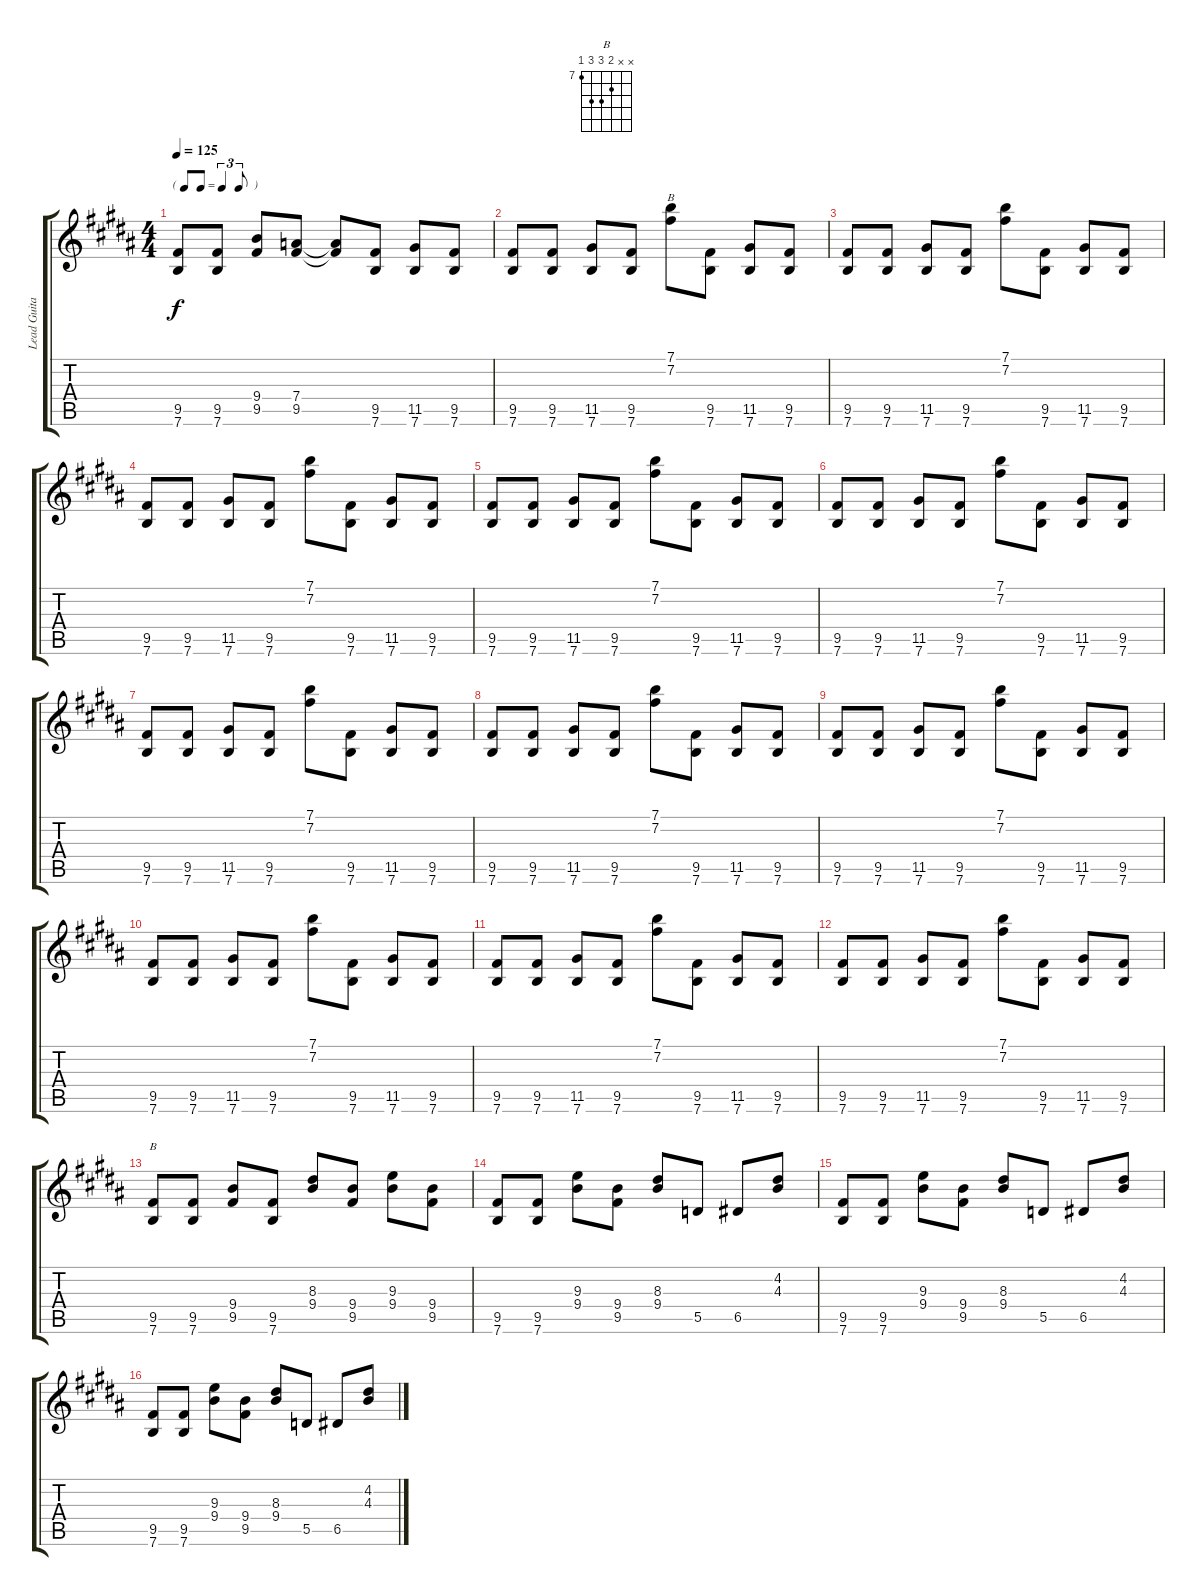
\track ("Lead Guitar" "Lead Guita") {instrument distortionguitar}
\staff {score tabs}
\tuning (E4 B3 G3 D3 A2 E2) {hide}
\chord ("B" 7 7 x x x x) {firstfret 7 barre 7}
\chord ("B" x x 8 9 9 7) {firstfret 7}
\ts (4 4)
\tf triplet8th
\tempo 125
\clef g2
\ks b
(9.5 7.6).8{lyrics (0 "") lyrics (1 "") lyrics (2 "") lyrics (3 "") lyrics (4 "") dy f} (9.5 7.6).8{lyrics (0 "") lyrics (1 "") lyrics (2 "") lyrics (3 "") lyrics (4 "")} (9.4 9.5).8{lyrics (0 "") lyrics (1 "") lyrics (2 "") lyrics (3 "") lyrics (4 "")} (7.4 9.5).8{lyrics (0 "") lyrics (1 "") lyrics (2 "") lyrics (3 "") lyrics (4 "")} (7.4{t} 9.5{t}).8{lyrics (0 "") lyrics (1 "") lyrics (2 "") lyrics (3 "") lyrics (4 "")} (9.5 7.6).8{lyrics (0 "") lyrics (1 "") lyrics (2 "") lyrics (3 "") lyrics (4 "")} (11.5 7.6).8{lyrics (0 "") lyrics (1 "") lyrics (2 "") lyrics (3 "") lyrics (4 "")} (9.5 7.6).8{lyrics (0 "") lyrics (1 "") lyrics (2 "") lyrics (3 "") lyrics (4 "")} |
(9.5 7.6).8{lyrics (0 "") lyrics (1 "") lyrics (2 "") lyrics (3 "") lyrics (4 "")} (9.5 7.6).8{lyrics (0 "") lyrics (1 "") lyrics (2 "") lyrics (3 "") lyrics (4 "")} (11.5 7.6).8{lyrics (0 "") lyrics (1 "") lyrics (2 "") lyrics (3 "") lyrics (4 "")} (9.5 7.6).8{lyrics (0 "") lyrics (1 "") lyrics (2 "") lyrics (3 "") lyrics (4 "")} (7.1 7.2).8{ch "B" lyrics (0 "") lyrics (1 "") lyrics (2 "") lyrics (3 "") lyrics (4 "")} (9.5 7.6).8{lyrics (0 "") lyrics (1 "") lyrics (2 "") lyrics (3 "") lyrics (4 "")} (11.5 7.6).8{lyrics (0 "") lyrics (1 "") lyrics (2 "") lyrics (3 "") lyrics (4 "")} (9.5 7.6).8{lyrics (0 "") lyrics (1 "") lyrics (2 "") lyrics (3 "") lyrics (4 "")} |
(9.5 7.6).8{lyrics (0 "") lyrics (1 "") lyrics (2 "") lyrics (3 "") lyrics (4 "")} (9.5 7.6).8{lyrics (0 "") lyrics (1 "") lyrics (2 "") lyrics (3 "") lyrics (4 "")} (11.5 7.6).8{lyrics (0 "") lyrics (1 "") lyrics (2 "") lyrics (3 "") lyrics (4 "")} (9.5 7.6).8{lyrics (0 "") lyrics (1 "") lyrics (2 "") lyrics (3 "") lyrics (4 "")} (7.1 7.2).8{lyrics (0 "") lyrics (1 "") lyrics (2 "") lyrics (3 "") lyrics (4 "")} (9.5 7.6).8{lyrics (0 "") lyrics (1 "") lyrics (2 "") lyrics (3 "") lyrics (4 "")} (11.5 7.6).8{lyrics (0 "") lyrics (1 "") lyrics (2 "") lyrics (3 "") lyrics (4 "")} (9.5 7.6).8{lyrics (0 "") lyrics (1 "") lyrics (2 "") lyrics (3 "") lyrics (4 "")} |
(9.5 7.6).8{lyrics (0 "") lyrics (1 "") lyrics (2 "") lyrics (3 "") lyrics (4 "")} (9.5 7.6).8{lyrics (0 "") lyrics (1 "") lyrics (2 "") lyrics (3 "") lyrics (4 "")} (11.5 7.6).8{lyrics (0 "") lyrics (1 "") lyrics (2 "") lyrics (3 "") lyrics (4 "")} (9.5 7.6).8{lyrics (0 "") lyrics (1 "") lyrics (2 "") lyrics (3 "") lyrics (4 "")} (7.1 7.2).8{lyrics (0 "") lyrics (1 "") lyrics (2 "") lyrics (3 "") lyrics (4 "")} (9.5 7.6).8{lyrics (0 "") lyrics (1 "") lyrics (2 "") lyrics (3 "") lyrics (4 "")} (11.5 7.6).8{lyrics (0 "") lyrics (1 "") lyrics (2 "") lyrics (3 "") lyrics (4 "")} (9.5 7.6).8{lyrics (0 "") lyrics (1 "") lyrics (2 "") lyrics (3 "") lyrics (4 "")} |
(9.5 7.6).8{lyrics (0 "") lyrics (1 "") lyrics (2 "") lyrics (3 "") lyrics (4 "")} (9.5 7.6).8{lyrics (0 "") lyrics (1 "") lyrics (2 "") lyrics (3 "") lyrics (4 "")} (11.5 7.6).8{lyrics (0 "") lyrics (1 "") lyrics (2 "") lyrics (3 "") lyrics (4 "")} (9.5 7.6).8{lyrics (0 "") lyrics (1 "") lyrics (2 "") lyrics (3 "") lyrics (4 "")} (7.1 7.2).8{lyrics (0 "") lyrics (1 "") lyrics (2 "") lyrics (3 "") lyrics (4 "")} (9.5 7.6).8{lyrics (0 "") lyrics (1 "") lyrics (2 "") lyrics (3 "") lyrics (4 "")} (11.5 7.6).8{lyrics (0 "") lyrics (1 "") lyrics (2 "") lyrics (3 "") lyrics (4 "")} (9.5 7.6).8{lyrics (0 "") lyrics (1 "") lyrics (2 "") lyrics (3 "") lyrics (4 "")} |
(9.5 7.6).8{lyrics (0 "") lyrics (1 "") lyrics (2 "") lyrics (3 "") lyrics (4 "")} (9.5 7.6).8{lyrics (0 "") lyrics (1 "") lyrics (2 "") lyrics (3 "") lyrics (4 "")} (11.5 7.6).8{lyrics (0 "") lyrics (1 "") lyrics (2 "") lyrics (3 "") lyrics (4 "")} (9.5 7.6).8{lyrics (0 "") lyrics (1 "") lyrics (2 "") lyrics (3 "") lyrics (4 "")} (7.1 7.2).8{lyrics (0 "") lyrics (1 "") lyrics (2 "") lyrics (3 "") lyrics (4 "")} (9.5 7.6).8{lyrics (0 "") lyrics (1 "") lyrics (2 "") lyrics (3 "") lyrics (4 "")} (11.5 7.6).8{lyrics (0 "") lyrics (1 "") lyrics (2 "") lyrics (3 "") lyrics (4 "")} (9.5 7.6).8{lyrics (0 "") lyrics (1 "") lyrics (2 "") lyrics (3 "") lyrics (4 "")} |
(9.5 7.6).8{lyrics (0 "") lyrics (1 "") lyrics (2 "") lyrics (3 "") lyrics (4 "")} (9.5 7.6).8{lyrics (0 "") lyrics (1 "") lyrics (2 "") lyrics (3 "") lyrics (4 "")} (11.5 7.6).8{lyrics (0 "") lyrics (1 "") lyrics (2 "") lyrics (3 "") lyrics (4 "")} (9.5 7.6).8{lyrics (0 "") lyrics (1 "") lyrics (2 "") lyrics (3 "") lyrics (4 "")} (7.1 7.2).8{lyrics (0 "") lyrics (1 "") lyrics (2 "") lyrics (3 "") lyrics (4 "")} (9.5 7.6).8{lyrics (0 "") lyrics (1 "") lyrics (2 "") lyrics (3 "") lyrics (4 "")} (11.5 7.6).8{lyrics (0 "") lyrics (1 "") lyrics (2 "") lyrics (3 "") lyrics (4 "")} (9.5 7.6).8{lyrics (0 "") lyrics (1 "") lyrics (2 "") lyrics (3 "") lyrics (4 "")} |
(9.5 7.6).8{lyrics (0 "") lyrics (1 "") lyrics (2 "") lyrics (3 "") lyrics (4 "")} (9.5 7.6).8{lyrics (0 "") lyrics (1 "") lyrics (2 "") lyrics (3 "") lyrics (4 "")} (11.5 7.6).8{lyrics (0 "") lyrics (1 "") lyrics (2 "") lyrics (3 "") lyrics (4 "")} (9.5 7.6).8{lyrics (0 "") lyrics (1 "") lyrics (2 "") lyrics (3 "") lyrics (4 "")} (7.1 7.2).8{lyrics (0 "") lyrics (1 "") lyrics (2 "") lyrics (3 "") lyrics (4 "")} (9.5 7.6).8{lyrics (0 "") lyrics (1 "") lyrics (2 "") lyrics (3 "") lyrics (4 "")} (11.5 7.6).8{lyrics (0 "") lyrics (1 "") lyrics (2 "") lyrics (3 "") lyrics (4 "")} (9.5 7.6).8{lyrics (0 "") lyrics (1 "") lyrics (2 "") lyrics (3 "") lyrics (4 "")} |
(9.5 7.6).8{lyrics (0 "") lyrics (1 "") lyrics (2 "") lyrics (3 "") lyrics (4 "")} (9.5 7.6).8{lyrics (0 "") lyrics (1 "") lyrics (2 "") lyrics (3 "") lyrics (4 "")} (11.5 7.6).8{lyrics (0 "") lyrics (1 "") lyrics (2 "") lyrics (3 "") lyrics (4 "")} (9.5 7.6).8{lyrics (0 "") lyrics (1 "") lyrics (2 "") lyrics (3 "") lyrics (4 "")} (7.1 7.2).8{lyrics (0 "") lyrics (1 "") lyrics (2 "") lyrics (3 "") lyrics (4 "")} (9.5 7.6).8{lyrics (0 "") lyrics (1 "") lyrics (2 "") lyrics (3 "") lyrics (4 "")} (11.5 7.6).8{lyrics (0 "") lyrics (1 "") lyrics (2 "") lyrics (3 "") lyrics (4 "")} (9.5 7.6).8{lyrics (0 "") lyrics (1 "") lyrics (2 "") lyrics (3 "") lyrics (4 "")} |
(9.5 7.6).8{lyrics (0 "") lyrics (1 "") lyrics (2 "") lyrics (3 "") lyrics (4 "")} (9.5 7.6).8{lyrics (0 "") lyrics (1 "") lyrics (2 "") lyrics (3 "") lyrics (4 "")} (11.5 7.6).8{lyrics (0 "") lyrics (1 "") lyrics (2 "") lyrics (3 "") lyrics (4 "")} (9.5 7.6).8{lyrics (0 "") lyrics (1 "") lyrics (2 "") lyrics (3 "") lyrics (4 "")} (7.1 7.2).8{lyrics (0 "") lyrics (1 "") lyrics (2 "") lyrics (3 "") lyrics (4 "")} (9.5 7.6).8{lyrics (0 "") lyrics (1 "") lyrics (2 "") lyrics (3 "") lyrics (4 "")} (11.5 7.6).8{lyrics (0 "") lyrics (1 "") lyrics (2 "") lyrics (3 "") lyrics (4 "")} (9.5 7.6).8{lyrics (0 "") lyrics (1 "") lyrics (2 "") lyrics (3 "") lyrics (4 "")} |
(9.5 7.6).8{lyrics (0 "") lyrics (1 "") lyrics (2 "") lyrics (3 "") lyrics (4 "")} (9.5 7.6).8{lyrics (0 "") lyrics (1 "") lyrics (2 "") lyrics (3 "") lyrics (4 "")} (11.5 7.6).8{lyrics (0 "") lyrics (1 "") lyrics (2 "") lyrics (3 "") lyrics (4 "")} (9.5 7.6).8{lyrics (0 "") lyrics (1 "") lyrics (2 "") lyrics (3 "") lyrics (4 "")} (7.1 7.2).8{lyrics (0 "") lyrics (1 "") lyrics (2 "") lyrics (3 "") lyrics (4 "")} (9.5 7.6).8{lyrics (0 "") lyrics (1 "") lyrics (2 "") lyrics (3 "") lyrics (4 "")} (11.5 7.6).8{lyrics (0 "") lyrics (1 "") lyrics (2 "") lyrics (3 "") lyrics (4 "")} (9.5 7.6).8{lyrics (0 "") lyrics (1 "") lyrics (2 "") lyrics (3 "") lyrics (4 "")} |
(9.5 7.6).8{lyrics (0 "") lyrics (1 "") lyrics (2 "") lyrics (3 "") lyrics (4 "")} (9.5 7.6).8{lyrics (0 "") lyrics (1 "") lyrics (2 "") lyrics (3 "") lyrics (4 "")} (11.5 7.6).8{lyrics (0 "") lyrics (1 "") lyrics (2 "") lyrics (3 "") lyrics (4 "")} (9.5 7.6).8{lyrics (0 "") lyrics (1 "") lyrics (2 "") lyrics (3 "") lyrics (4 "")} (7.1 7.2).8{lyrics (0 "") lyrics (1 "") lyrics (2 "") lyrics (3 "") lyrics (4 "")} (9.5 7.6).8{lyrics (0 "") lyrics (1 "") lyrics (2 "") lyrics (3 "") lyrics (4 "")} (11.5 7.6).8{lyrics (0 "") lyrics (1 "") lyrics (2 "") lyrics (3 "") lyrics (4 "")} (9.5 7.6).8{lyrics (0 "") lyrics (1 "") lyrics (2 "") lyrics (3 "") lyrics (4 "")} |
(9.5 7.6).8{ch "B" lyrics (0 "") lyrics (1 "") lyrics (2 "") lyrics (3 "") lyrics (4 "")} (9.5 7.6).8{lyrics (0 "") lyrics (1 "") lyrics (2 "") lyrics (3 "") lyrics (4 "")} (9.4 9.5).8{lyrics (0 "") lyrics (1 "") lyrics (2 "") lyrics (3 "") lyrics (4 "")} (9.5 7.6).8{lyrics (0 "") lyrics (1 "") lyrics (2 "") lyrics (3 "") lyrics (4 "")} (8.3 9.4).8{lyrics (0 "") lyrics (1 "") lyrics (2 "") lyrics (3 "") lyrics (4 "")} (9.4 9.5).8{lyrics (0 "") lyrics (1 "") lyrics (2 "") lyrics (3 "") lyrics (4 "")} (9.3 9.4).8{lyrics (0 "") lyrics (1 "") lyrics (2 "") lyrics (3 "") lyrics (4 "")} (9.4 9.5).8{lyrics (0 "") lyrics (1 "") lyrics (2 "") lyrics (3 "") lyrics (4 "")} |
(9.5 7.6).8{lyrics (0 "") lyrics (1 "") lyrics (2 "") lyrics (3 "") lyrics (4 "")} (9.5 7.6).8{lyrics (0 "") lyrics (1 "") lyrics (2 "") lyrics (3 "") lyrics (4 "")} (9.3 9.4).8{lyrics (0 "") lyrics (1 "") lyrics (2 "") lyrics (3 "") lyrics (4 "")} (9.4 9.5).8{lyrics (0 "") lyrics (1 "") lyrics (2 "") lyrics (3 "") lyrics (4 "")} (8.3 9.4).8{lyrics (0 "") lyrics (1 "") lyrics (2 "") lyrics (3 "") lyrics (4 "")} 5.5.8{lyrics (0 "") lyrics (1 "") lyrics (2 "") lyrics (3 "") lyrics (4 "")} 6.5.8{lyrics (0 "") lyrics (1 "") lyrics (2 "") lyrics (3 "") lyrics (4 "")} (4.2 4.3).8{lyrics (0 "") lyrics (1 "") lyrics (2 "") lyrics (3 "") lyrics (4 "")} |
(9.5 7.6).8{lyrics (0 "") lyrics (1 "") lyrics (2 "") lyrics (3 "") lyrics (4 "")} (9.5 7.6).8{lyrics (0 "") lyrics (1 "") lyrics (2 "") lyrics (3 "") lyrics (4 "")} (9.3 9.4).8{lyrics (0 "") lyrics (1 "") lyrics (2 "") lyrics (3 "") lyrics (4 "")} (9.4 9.5).8{lyrics (0 "") lyrics (1 "") lyrics (2 "") lyrics (3 "") lyrics (4 "")} (8.3 9.4).8{lyrics (0 "") lyrics (1 "") lyrics (2 "") lyrics (3 "") lyrics (4 "")} 5.5.8{lyrics (0 "") lyrics (1 "") lyrics (2 "") lyrics (3 "") lyrics (4 "")} 6.5.8{lyrics (0 "") lyrics (1 "") lyrics (2 "") lyrics (3 "") lyrics (4 "")} (4.2 4.3).8{lyrics (0 "") lyrics (1 "") lyrics (2 "") lyrics (3 "") lyrics (4 "")} |
(9.5 7.6).8{lyrics (0 "") lyrics (1 "") lyrics (2 "") lyrics (3 "") lyrics (4 "")} (9.5 7.6).8{lyrics (0 "") lyrics (1 "") lyrics (2 "") lyrics (3 "") lyrics (4 "")} (9.3 9.4).8{lyrics (0 "") lyrics (1 "") lyrics (2 "") lyrics (3 "") lyrics (4 "")} (9.4 9.5).8{lyrics (0 "") lyrics (1 "") lyrics (2 "") lyrics (3 "") lyrics (4 "")} (8.3 9.4).8{lyrics (0 "") lyrics (1 "") lyrics (2 "") lyrics (3 "") lyrics (4 "")} 5.5.8{lyrics (0 "") lyrics (1 "") lyrics (2 "") lyrics (3 "") lyrics (4 "")} 6.5.8{lyrics (0 "") lyrics (1 "") lyrics (2 "") lyrics (3 "") lyrics (4 "")} (4.2 4.3).8{lyrics (0 "") lyrics (1 "") lyrics (2 "") lyrics (3 "") lyrics (4 "")}
